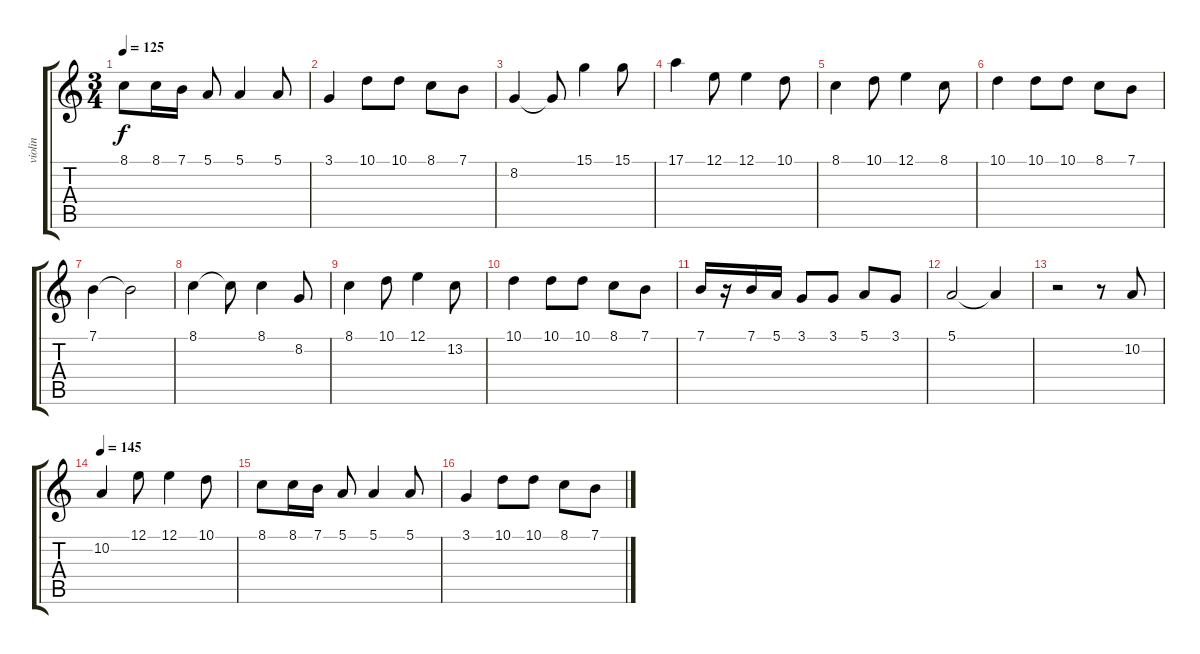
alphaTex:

\track ("violin" "violin") {instrument violin}
\staff {score tabs}
\tuning (E4 B3 G3 D3 A2 E2) {hide}
\ts (3 4)
\tempo 125
\clef g2
\ks c
8.1.8{dy f} 8.1.16 7.1.16 5.1.8 5.1.4 5.1.8 |
3.1.4 10.1.8 10.1.8 8.1.8 7.1.8 |
8.2.4 8.2{t}.8 15.1.4 15.1.8 |
17.1.4 12.1.8 12.1.4 10.1.8 |
8.1.4 10.1.8 12.1.4 8.1.8 |
10.1.4 10.1.8 10.1.8 8.1.8 7.1.8 |
7.1.4 7.1{t}.2 |
8.1.4 8.1{t}.8 8.1.4 8.2.8 |
8.1.4 10.1.8 12.1.4 13.2.8 |
10.1.4 10.1.8 10.1.8 8.1.8 7.1.8 |
7.1.16 r.16 7.1.16 5.1.16 3.1.8 3.1.8 5.1.8 3.1.8 |
5.1.2 5.1{t}.4 |
r.2 r.8 10.2.8 |
\tempo 145
10.2.4 12.1.8 12.1.4 10.1.8 |
8.1.8 8.1.16 7.1.16 5.1.8 5.1.4 5.1.8 |
3.1.4 10.1.8 10.1.8 8.1.8 7.1.8
